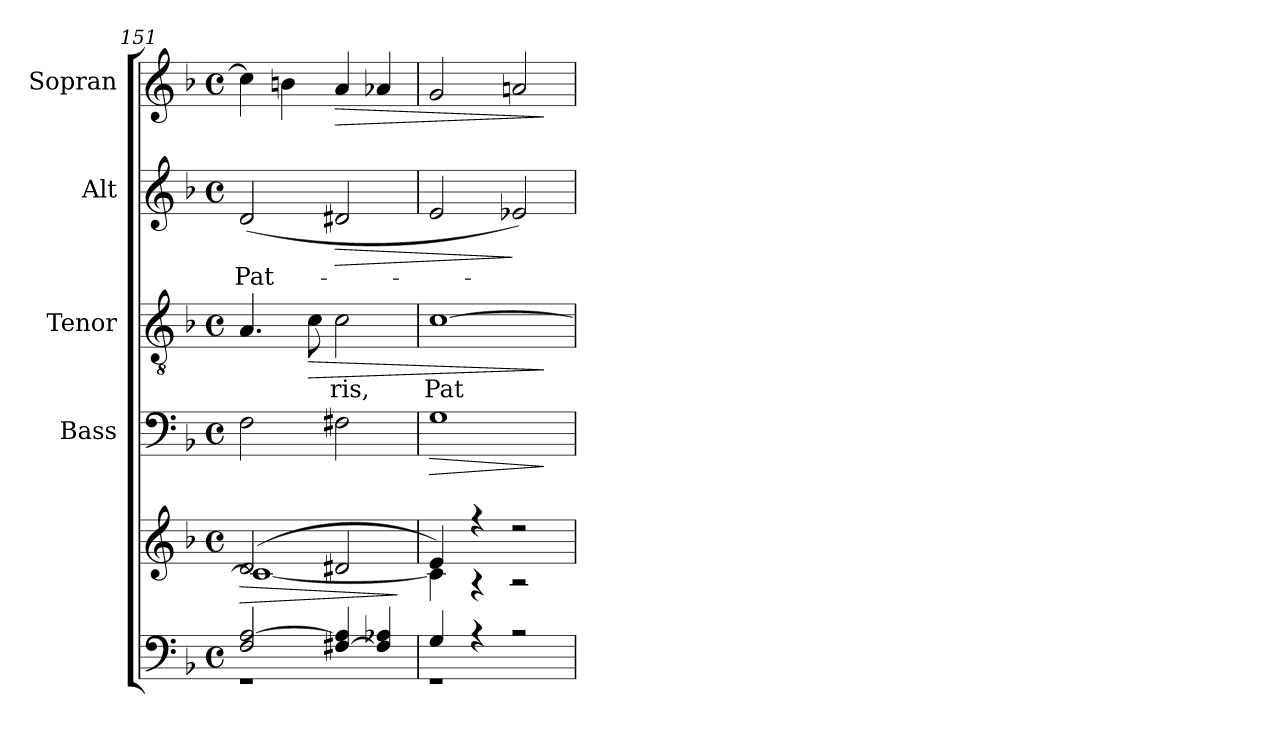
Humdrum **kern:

**kern	**kern	**dynam	**kern	**dynam	**kern	**text	**dynam	**kern	**text	**dynam	**kern	**dynam
*part5	*part5	*part5	*part4	*part4	*part3	*part3	*part3	*part2	*part2	*part2	*part1	*part1
*staff6	*staff5	*staff5/6	*staff4	*staff4	*staff3	*staff3	*staff3	*staff2	*staff2	*staff2	*staff1	*staff1
*	*	*	*I"Bass	*	*I"Tenor	*	*	*I"Alt	*	*	*I"Sopran	*
*	*	*	*I'B.	*	*I'T.	*	*	*I'A.	*	*	*I'S.	*
*clefF4	*clefG2	*	*clefF4	*	*clefGv2	*	*	*clefG2	*	*	*clefG2	*
*k[b-]	*k[b-]	*	*k[b-]	*	*k[b-]	*	*	*k[b-]	*	*	*k[b-]	*
*F:	*F:	*	*F:	*	*F:	*	*	*F:	*	*	*F:	*
*M4/4	*M4/4	*	*M4/4	*	*M4/4	*	*	*M4/4	*	*	*M4/4	*
*met(c)	*met(c)	*	*met(c)	*	*met(c)	*	*	*met(c)	*	*	*met(c)	*
=151	=151	=151	=151	=151	=151	=151	=151	=151	=151	=151	=151	=151
*^	*	*	*	*	*	*	*	*	*	*	*	*
!	!	!	!LO:HP:b	!	!	!	!	!	!	!LO:LY:b	!	!	!
*	*	*^	*	*	*	*	*	*	*	*	*	*	*
2F/ [>2A/	1rGG	(2d/	1c_	>	2F\	.	4.A/	.	.	(<2d/	Pat-	.	4cc\]	.
.	.	.	.	.	.	.	.	.	.	.	.	.	4bn\	.
!	!	!	!	!	!	!	!	!	!LO:HP:b	!	!	!	!	!
.	.	.	.	.	.	.	8c\	.	>	.	.	.	.	.
!	!	!	!	!	!	!	!	!LO:LY:b	!	!	!	!LO:HP:b	!	!LO:HP:b
[<4F#X/ 4A/]	.	2d#X/	.	.	2F#X\	.	2c\	-ris,	.	2d#X/	.	>	4a/	>
4F#/] 4A-X/	.	.	.	.	.	.	.	.	.	.	.	.	4a-X/	.
*v	*v	*	*	*	*	*	*	*	*	*	*	*	*	*
*	*v	*v	*	*	*	*	*	*	*	*	*	*	*
.	.	]	.	.	.	.	.	.	.	.	.	.
=152	=152	=152	=152	=152	=152	=152	=152	=152	=152	=152	=152	=152
*^	*^	*	*	*	*	*	*	*	*	*	*	*
!	!	!	!	!	!	!LO:HP:b	!	!LO:LY:b	!	!	!	!	!	!
4G/	1rGG	4e/)	4c\]	.	1G	>	[1c	Pat-	.	2e/	.	.	2g/	.
4rA	.	4r	4r	.	.	.	.	.	.	.	.	.	.	.
2rA	.	2r	2r	.	.	.	.	.	.	2e-X/)	.	]	2an/	.
*v	*v	*	*	*	*	*	*	*	*	*	*	*	*	*
*	*v	*v	*	*	*	*	*	*	*	*	*	*	*
.	.	.	.	]	.	.	]	.	.	.	.	]
=	=	=	=	=	=	=	=	=	=	=	=	=
*-	*-	*-	*-	*-	*-	*-	*-	*-	*-	*-	*-	*-
